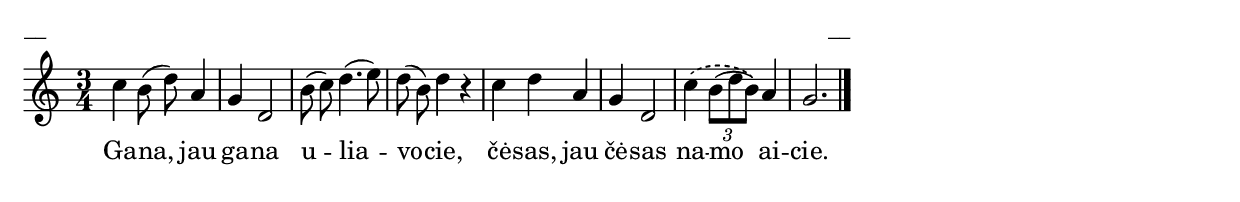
\version "2.13.16"
%\header {
%    title = "Gana, jau gana uliavocie"
%}
% "Skamba, skamba kankliai, 1993"
\paper {
line-width = 14\cm
left-margin = 0.4\cm
between-system-padding = 0.1\cm
between-system-space = 0.1\cm
}
\layout {
indent = #0
ragged-last = ##f
}




voiceA = \relative c' {
\clef "treble"
\key c \major
\time 3/4 
c'4 b8( d) a4 | g4 d2 | b'8( c) d4.( e8) | d8( b) d4 r |
c4 d a | g4 d2 | \phrasingSlurDashed c'4\( \times 2/3 { \slurSolid b8[( d b])\) } a4 | g2.
\bar "|."
} 

lyricA = \lyricmode {
Ga -- na, jau ga -- na u -- lia -- vo -- cie, čė -- sas, jau čė -- sas na -- mo ai -- cie. 
}


fullScore = <<
\new Staff {
<<
\new Voice = "voiceA" { 
\oneVoice \autoBeamOff \voiceA }
\lyricsto "voiceA" \new Lyrics \lyricA
>>
}
>>

\score {
\fullScore
\header { piece = "__" opus = "__" }
}
\markup { \with-color #(x11-color 'white) \sans \smaller "__" }
\score {
\unfoldRepeats
\fullScore
\midi {
\context { \Staff \remove "Staff_performer" }
\context { \Voice \consists "Staff_performer" }
}
}


